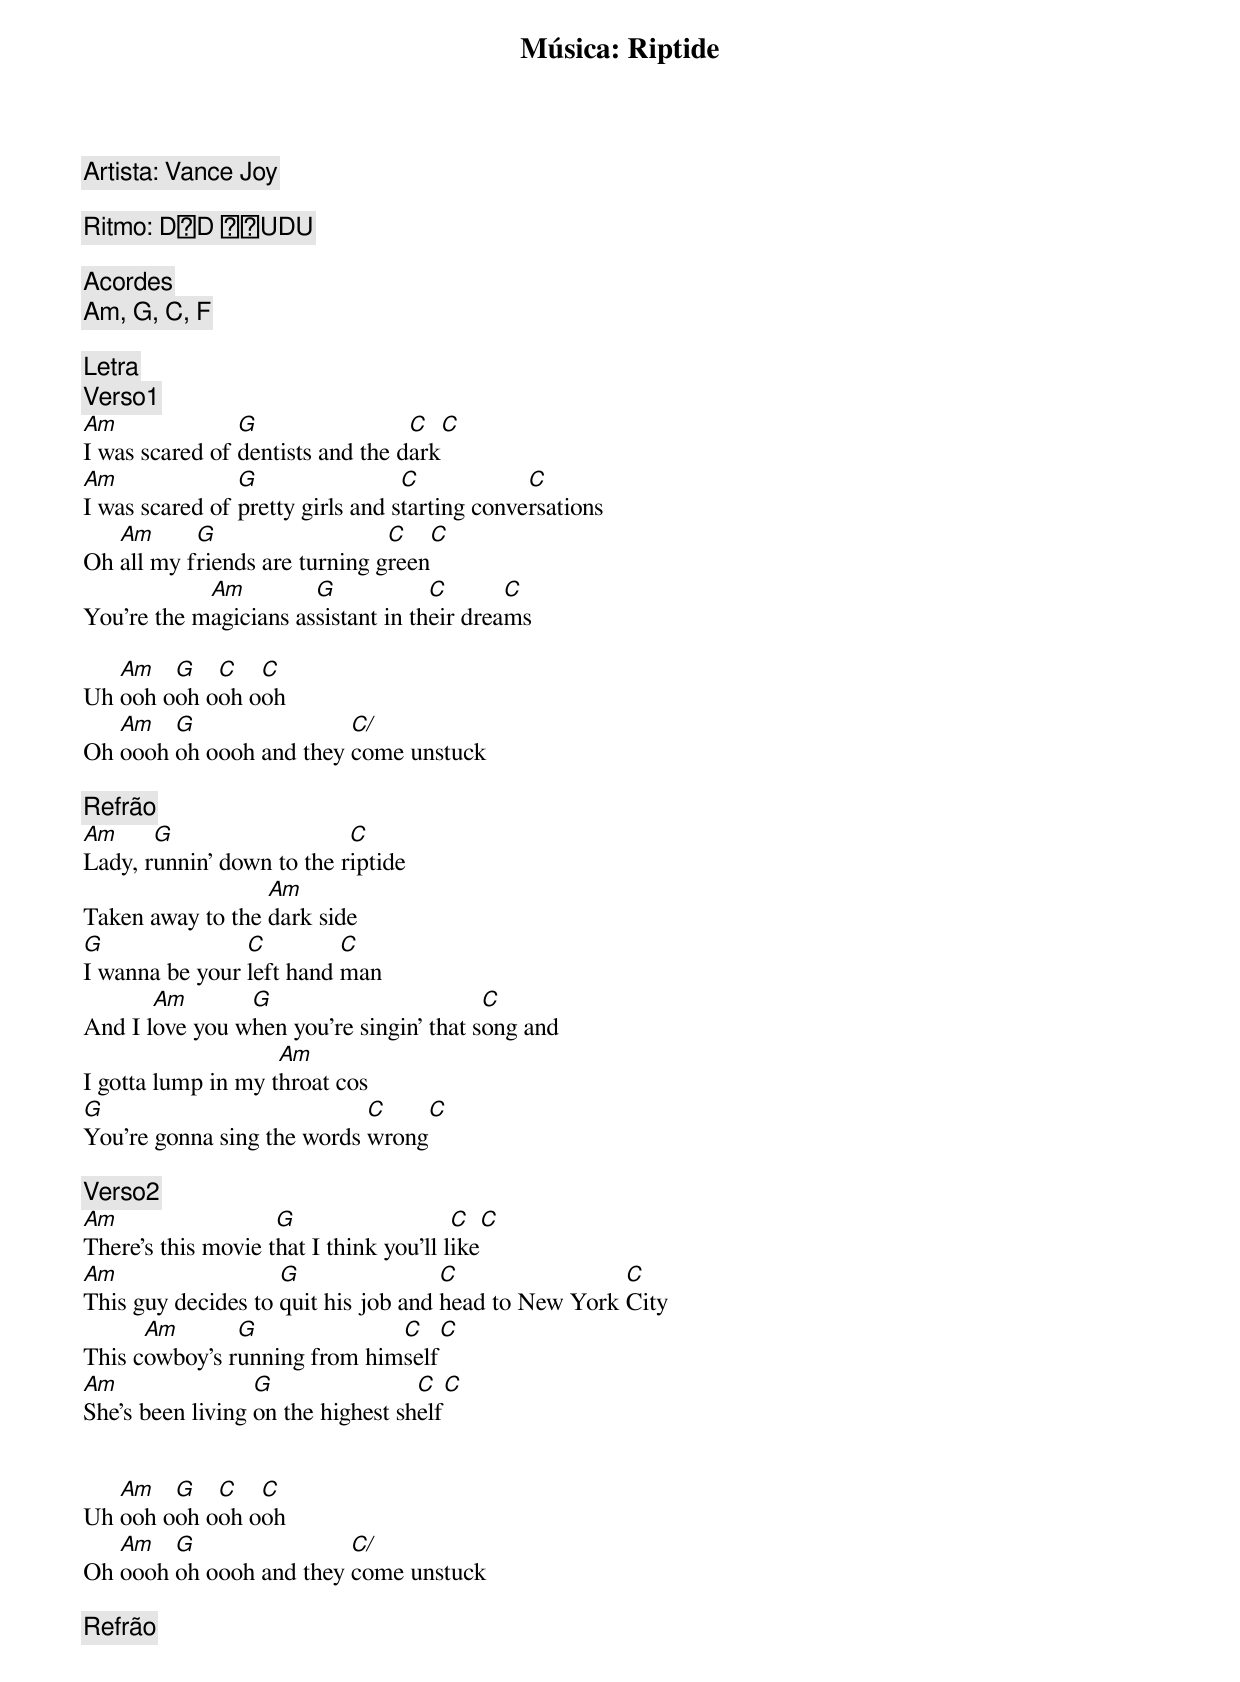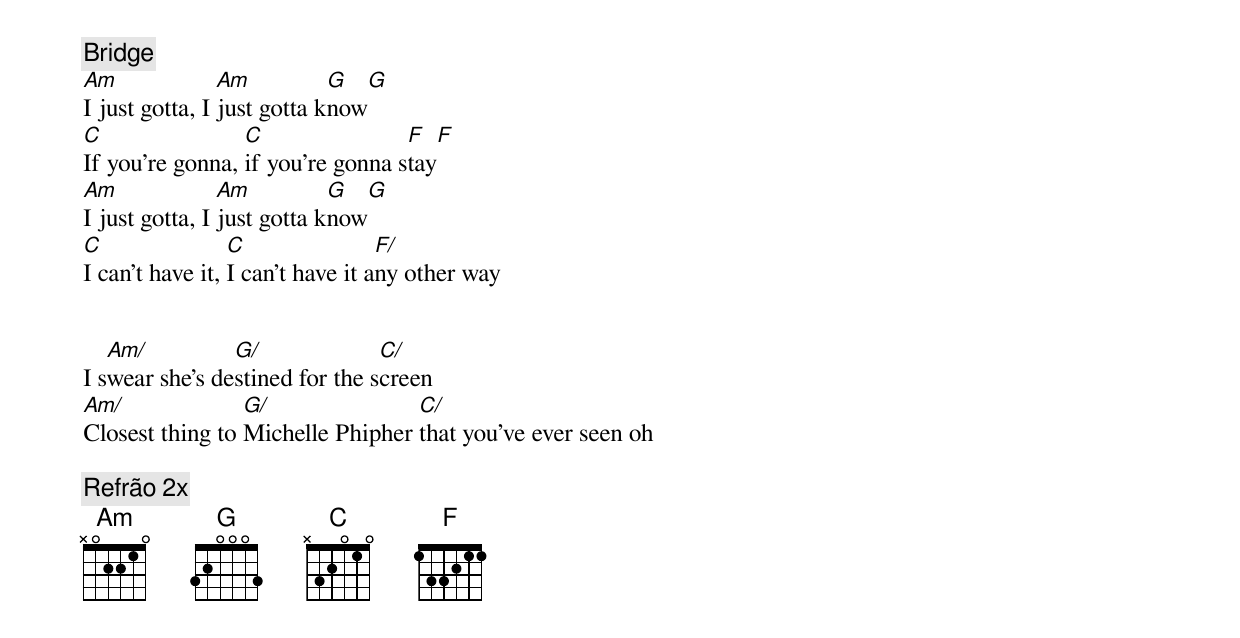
Música: Riptide

Artista: Vance Joy

Ritmo: D👻D 👻👻UDU

[Acordes]
Am, G, C, F

[Letra]
[Verso1]
Am              G                 C    C
I was scared of dentists and the dark
Am              G                 C            C
I was scared of pretty girls and starting conversations
   Am      G                   C    C
Oh all my friends are turning green
            Am         G            C       C
You're the magicians assistant in their dreams

   Am   G   C   C
Uh ooh ooh ooh ooh
   Am   G                C/
Oh oooh oh oooh and they come unstuck

[Refrão]
Am     G                   C
Lady, runnin' down to the riptide
                  Am
Taken away to the dark side
G               C         C
I wanna be your left hand man
       Am       G                        C
And I love you when you're singin' that song and
                    Am
I gotta lump in my throat cos
G                           C     C
You're gonna sing the words wrong

[Verso2]
Am                  G                   C    C
There's this movie that I think you'll like
Am                  G                C                C
This guy decides to quit his job and head to New York City
      Am       G              C    C
This cowboy's running from himself
Am                G                C    C
She's been living on the highest shelf


   Am   G   C   C
Uh ooh ooh ooh ooh
   Am   G                C/
Oh oooh oh oooh and they come unstuck

[Refrão]

[Bridge]
Am              Am          G    G
I just gotta, I just gotta know
C                C                F    F
If you're gonna, if you're gonna stay
Am              Am          G    G
I just gotta, I just gotta know
C                C                F/
I can't have it, I can't have it any other way


   Am/          G/              C/
I swear she's destined for the screen
Am/              G/               C/
Closest thing to Michelle Phipher that you've ever seen oh

[Refrão] 2x
